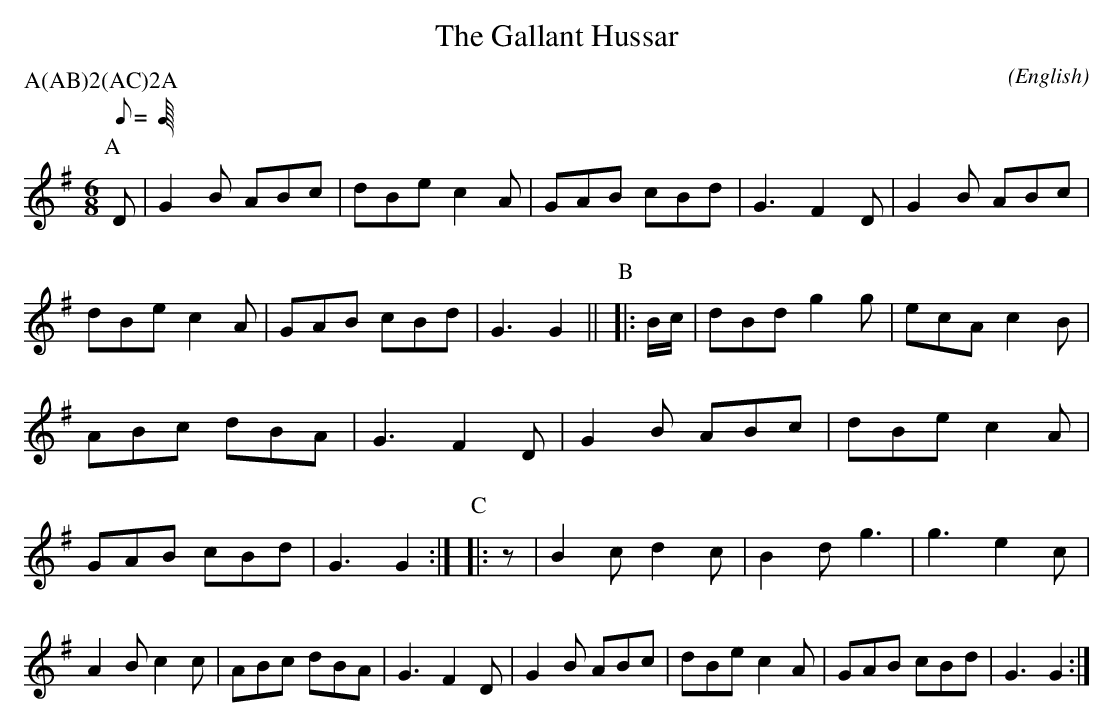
X:1
T:The Gallant Hussar
M:6/8
C:
O:English
P:A(AB)2(AC)2A
K:G
Q:C3=96
P:A
D         | G2 B ABc  | dBe c2 A | GAB cBd | G3 F2 \
D         | G2 B ABc  | dBe c2 A | GAB cBd | G3 G2 ||\
P:B
|: B/2c/2 | dBd g2 g  | ecA c2 B | ABc dBA | G3 F2 \
D         | G2 B ABc  | dBe c2 A | GAB cBd | G3 G2 :|\
P:C
|: z      | B2 c d2 c | B2 d  g3 |\
g3   e2 c | A2 B c2 c | ABc dBA  | G3   F2 \
D         | G2 B ABc  | dBe c2 A | GAB cBd | G3 G2 :|
